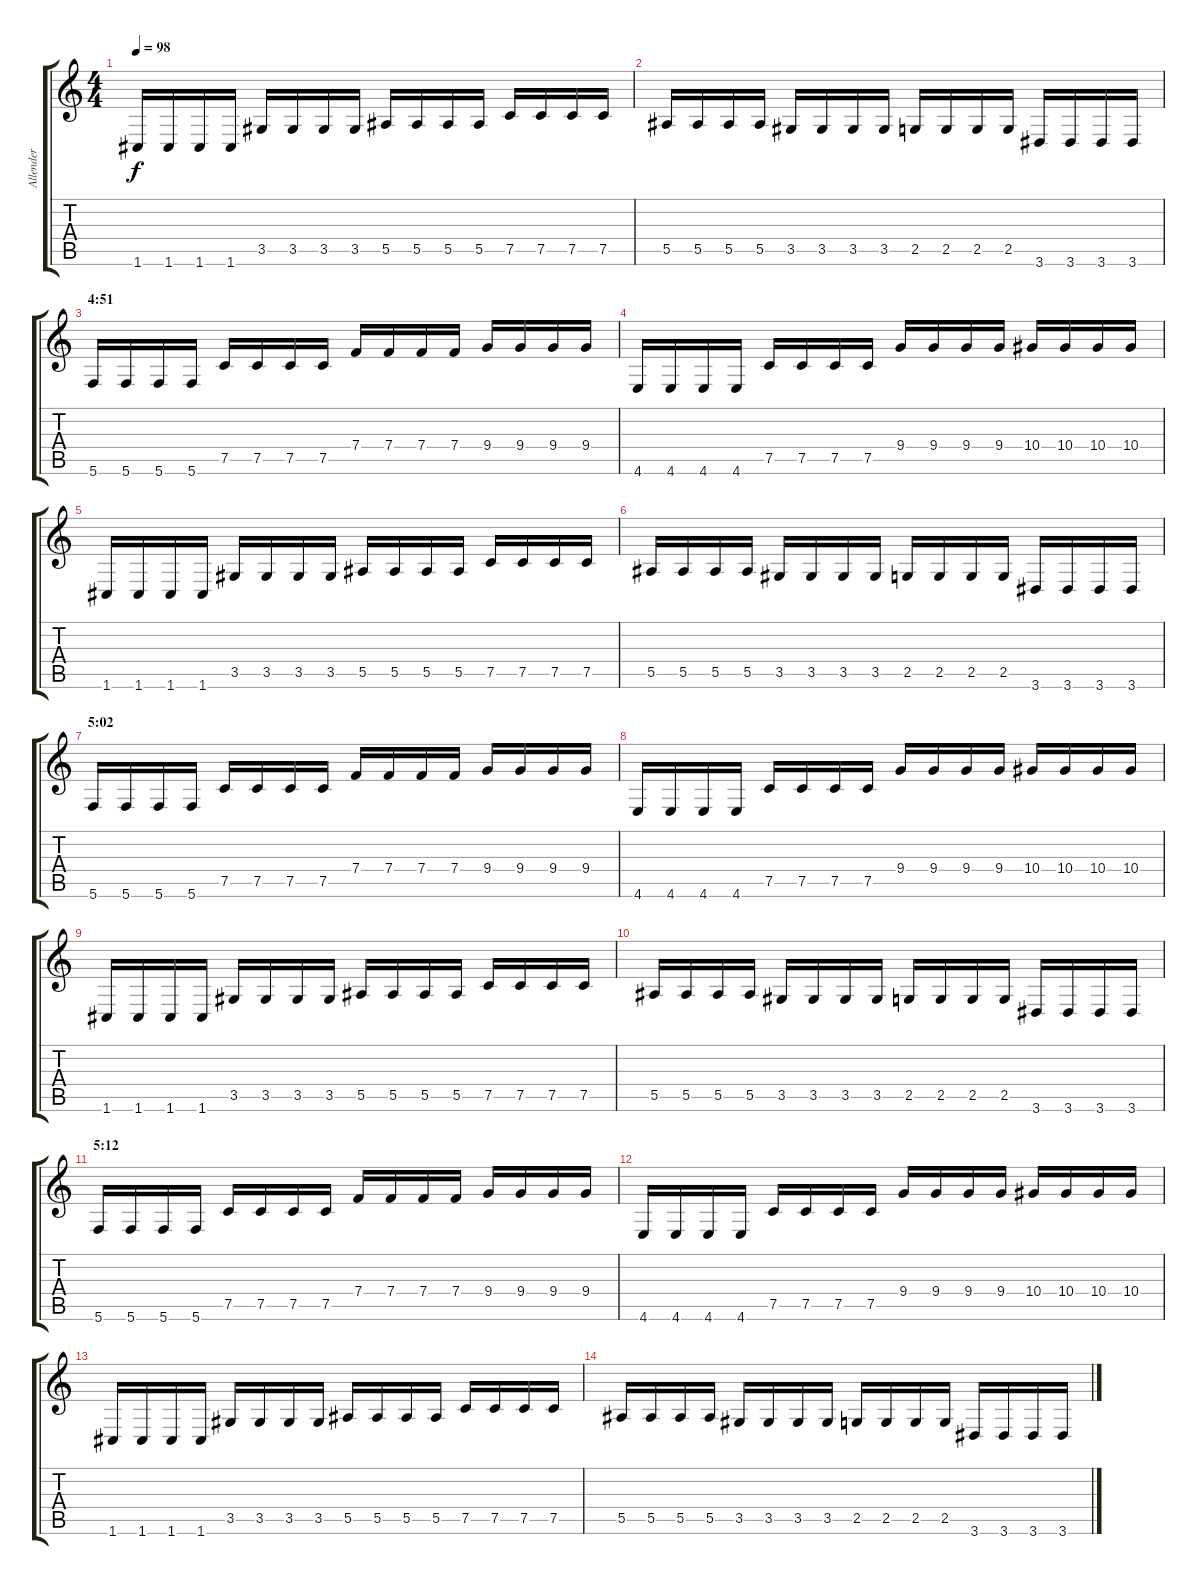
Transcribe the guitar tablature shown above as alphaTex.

\track ("Allender" "Allender") {instrument distortionguitar}
\staff {score tabs}
\tuning (C4 G3 Eb3 Bb2 F2 C2) {hide}
\ts (4 4)
\tempo 98
\clef g2
\ks c
1.6.16{dy f} 1.6.16 1.6.16 1.6.16 3.5.16 3.5.16 3.5.16 3.5.16 5.5.16 5.5.16 5.5.16 5.5.16 7.5.16 7.5.16 7.5.16 7.5.16 |
5.5.16 5.5.16 5.5.16 5.5.16 3.5.16 3.5.16 3.5.16 3.5.16 2.5.16 2.5.16 2.5.16 2.5.16 3.6.16 3.6.16 3.6.16 3.6.16 |
\section ("" "4:51")
5.6.16 5.6.16 5.6.16 5.6.16 7.5.16 7.5.16 7.5.16 7.5.16 7.4.16 7.4.16 7.4.16 7.4.16 9.4.16 9.4.16 9.4.16 9.4.16 |
4.6.16 4.6.16 4.6.16 4.6.16 7.5.16 7.5.16 7.5.16 7.5.16 9.4.16 9.4.16 9.4.16 9.4.16 10.4.16 10.4.16 10.4.16 10.4.16 |
1.6.16 1.6.16 1.6.16 1.6.16 3.5.16 3.5.16 3.5.16 3.5.16 5.5.16 5.5.16 5.5.16 5.5.16 7.5.16 7.5.16 7.5.16 7.5.16 |
5.5.16 5.5.16 5.5.16 5.5.16 3.5.16 3.5.16 3.5.16 3.5.16 2.5.16 2.5.16 2.5.16 2.5.16 3.6.16 3.6.16 3.6.16 3.6.16 |
\section ("" "5:02")
5.6.16 5.6.16 5.6.16 5.6.16 7.5.16 7.5.16 7.5.16 7.5.16 7.4.16 7.4.16 7.4.16 7.4.16 9.4.16 9.4.16 9.4.16 9.4.16 |
4.6.16 4.6.16 4.6.16 4.6.16 7.5.16 7.5.16 7.5.16 7.5.16 9.4.16 9.4.16 9.4.16 9.4.16 10.4.16 10.4.16 10.4.16 10.4.16 |
1.6.16 1.6.16 1.6.16 1.6.16 3.5.16 3.5.16 3.5.16 3.5.16 5.5.16 5.5.16 5.5.16 5.5.16 7.5.16 7.5.16 7.5.16 7.5.16 |
5.5.16 5.5.16 5.5.16 5.5.16 3.5.16 3.5.16 3.5.16 3.5.16 2.5.16 2.5.16 2.5.16 2.5.16 3.6.16 3.6.16 3.6.16 3.6.16 |
\section ("" "5:12")
5.6.16 5.6.16 5.6.16 5.6.16 7.5.16 7.5.16 7.5.16 7.5.16 7.4.16 7.4.16 7.4.16 7.4.16 9.4.16 9.4.16 9.4.16 9.4.16 |
4.6.16 4.6.16 4.6.16 4.6.16 7.5.16 7.5.16 7.5.16 7.5.16 9.4.16 9.4.16 9.4.16 9.4.16 10.4.16 10.4.16 10.4.16 10.4.16 |
1.6.16 1.6.16 1.6.16 1.6.16 3.5.16 3.5.16 3.5.16 3.5.16 5.5.16 5.5.16 5.5.16 5.5.16 7.5.16 7.5.16 7.5.16 7.5.16 |
5.5.16 5.5.16 5.5.16 5.5.16 3.5.16 3.5.16 3.5.16 3.5.16 2.5.16 2.5.16 2.5.16 2.5.16 3.6.16 3.6.16 3.6.16 3.6.16
